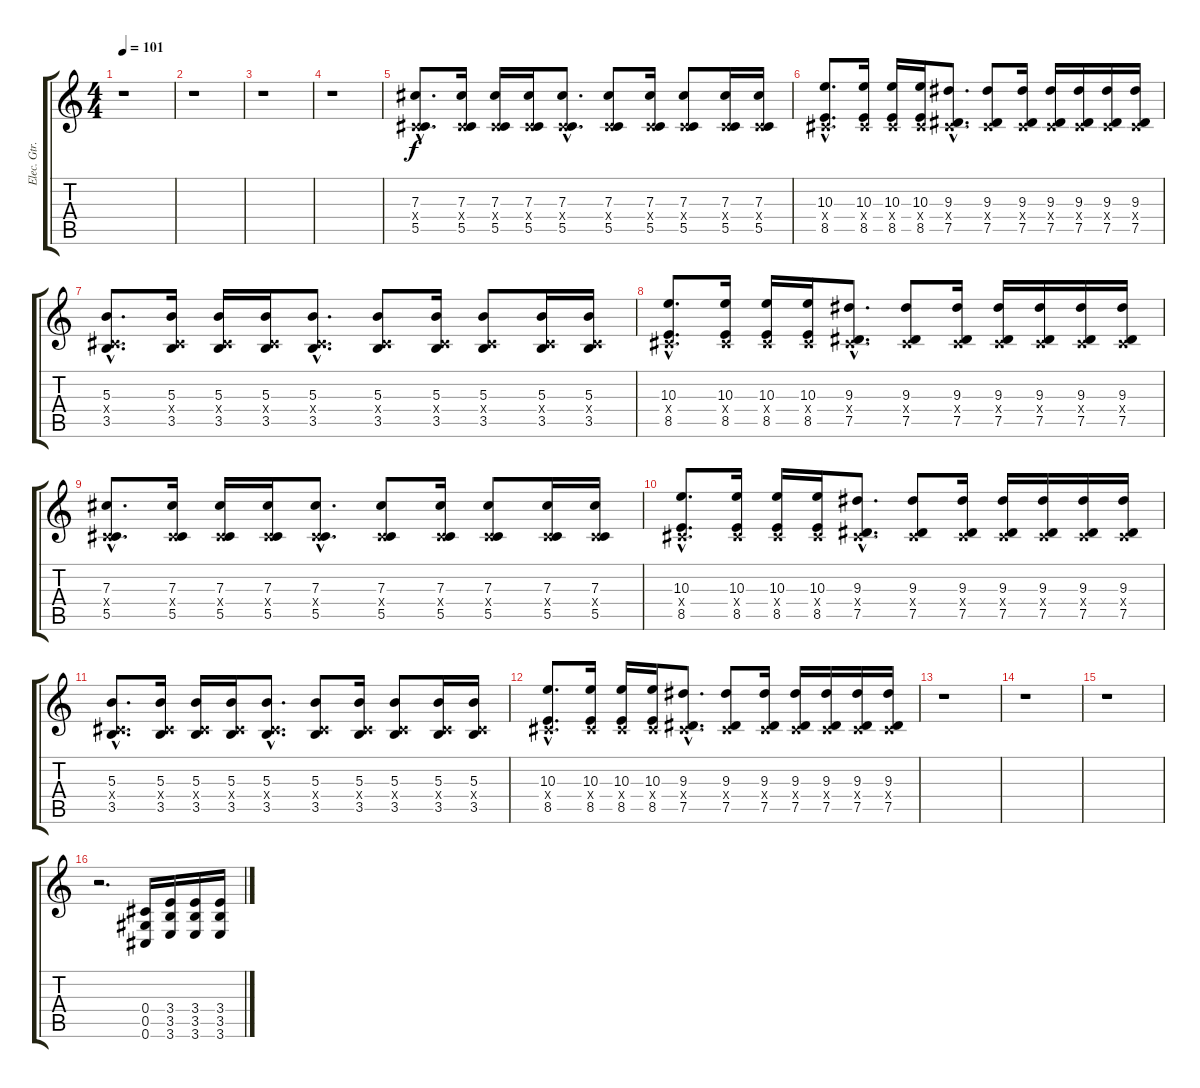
\track ("Elec. Gtr. 2" "Elec. Gtr.") {instrument distortionguitar}
\staff {score tabs}
\tuning (Eb4 Bb3 Gb3 Db3 Ab2 Db2) {hide}
\ts (4 4)
\tempo 101
\clef g2
\ks c
r.1{dy f} |
r.1 |
r.1 |
r.1 |
(7.3{hac} 0.4{hac x} 5.5{hac}).8{d instrument distortionguitar} (7.3 0.4{x} 5.5).16 (7.3 0.4{x} 5.5).16 (7.3 0.4{x} 5.5).16 (7.3{hac} 0.4{hac x} 5.5{hac}).8{d} (7.3 0.4{x} 5.5).8 (7.3 0.4{x} 5.5).16 (7.3 0.4{x} 5.5).8 (7.3 0.4{x} 5.5).16 (7.3 0.4{x} 5.5).16 |
(10.3{hac} 0.4{hac x} 8.5{hac}).8{d} (10.3 0.4{x} 8.5).16 (10.3 0.4{x} 8.5).16 (10.3 0.4{x} 8.5).16 (9.3{hac} 0.4{hac x} 7.5{hac}).8{d} (9.3 0.4{x} 7.5).8 (9.3 0.4{x} 7.5).16 (9.3 0.4{x} 7.5).16 (9.3 0.4{x} 7.5).16 (9.3 0.4{x} 7.5).16 (9.3 0.4{x} 7.5).16 |
(5.3{hac} 0.4{hac x} 3.5{hac}).8{d instrument distortionguitar} (5.3 0.4{x} 3.5).16 (5.3 0.4{x} 3.5).16 (5.3 0.4{x} 3.5).16 (5.3{hac} 0.4{hac x} 3.5{hac}).8{d} (5.3 0.4{x} 3.5).8 (5.3 0.4{x} 3.5).16 (5.3 0.4{x} 3.5).8 (5.3 0.4{x} 3.5).16 (5.3 0.4{x} 3.5).16 |
(10.3{hac} 0.4{hac x} 8.5{hac}).8{d} (10.3 0.4{x} 8.5).16 (10.3 0.4{x} 8.5).16 (10.3 0.4{x} 8.5).16 (9.3{hac} 0.4{hac x} 7.5{hac}).8{d} (9.3 0.4{x} 7.5).8 (9.3 0.4{x} 7.5).16 (9.3 0.4{x} 7.5).16 (9.3 0.4{x} 7.5).16 (9.3 0.4{x} 7.5).16 (9.3 0.4{x} 7.5).16 |
(7.3{hac} 0.4{hac x} 5.5{hac}).8{d instrument distortionguitar} (7.3 0.4{x} 5.5).16 (7.3 0.4{x} 5.5).16 (7.3 0.4{x} 5.5).16 (7.3{hac} 0.4{hac x} 5.5{hac}).8{d} (7.3 0.4{x} 5.5).8 (7.3 0.4{x} 5.5).16 (7.3 0.4{x} 5.5).8 (7.3 0.4{x} 5.5).16 (7.3 0.4{x} 5.5).16 |
(10.3{hac} 0.4{hac x} 8.5{hac}).8{d} (10.3 0.4{x} 8.5).16 (10.3 0.4{x} 8.5).16 (10.3 0.4{x} 8.5).16 (9.3{hac} 0.4{hac x} 7.5{hac}).8{d} (9.3 0.4{x} 7.5).8 (9.3 0.4{x} 7.5).16 (9.3 0.4{x} 7.5).16 (9.3 0.4{x} 7.5).16 (9.3 0.4{x} 7.5).16 (9.3 0.4{x} 7.5).16 |
(5.3{hac} 0.4{hac x} 3.5{hac}).8{d instrument distortionguitar} (5.3 0.4{x} 3.5).16 (5.3 0.4{x} 3.5).16 (5.3 0.4{x} 3.5).16 (5.3{hac} 0.4{hac x} 3.5{hac}).8{d} (5.3 0.4{x} 3.5).8 (5.3 0.4{x} 3.5).16 (5.3 0.4{x} 3.5).8 (5.3 0.4{x} 3.5).16 (5.3 0.4{x} 3.5).16 |
(10.3{hac} 0.4{hac x} 8.5{hac}).8{d} (10.3 0.4{x} 8.5).16 (10.3 0.4{x} 8.5).16 (10.3 0.4{x} 8.5).16 (9.3{hac} 0.4{hac x} 7.5{hac}).8{d} (9.3 0.4{x} 7.5).8 (9.3 0.4{x} 7.5).16 (9.3 0.4{x} 7.5).16 (9.3 0.4{x} 7.5).16 (9.3 0.4{x} 7.5).16 (9.3 0.4{x} 7.5).16 |
r.1 |
r.1 |
r.1 |
r.2{d} (0.4 0.5 0.6).16{balance 16} (3.4 3.5 3.6).16 (3.4 3.5 3.6).16 (3.4 3.5 3.6).16
